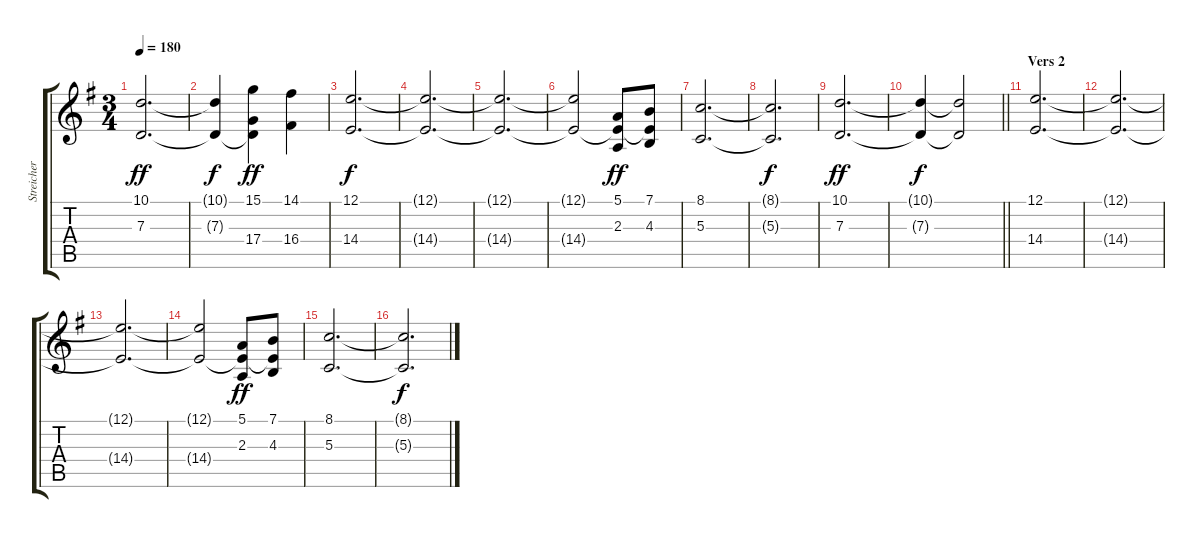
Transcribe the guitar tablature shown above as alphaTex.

\track ("Streicher" "Streicher") {instrument stringensemble1 bank 48}
\staff {score tabs}
\tuning (E4 B3 G3 D3 A2 E2) {hide}
\ts (3 4)
\tempo 180
\clef g2
\ks eminor
(10.1 7.3).2{d dy ff} |
(10.1{t} 7.3{t}).4{dy f} (15.1 7.3{t} 17.4).4{dy ff} (14.1 16.4).4 |
(12.1 14.4).2{d dy f} |
(12.1{t} 14.4{t}).2{d} |
(12.1{t} 14.4{t}).2{d} |
(12.1{t} 14.4{t}).2 (5.1 2.3 14.4{t}).8{dy ff} (7.1 4.3 14.4{t}).8 |
(8.1 5.3).2{d} |
(8.1{t} 5.3{t}).2{d dy f} |
(10.1 7.3).2{d dy ff} |
\barLineRight lightlight
(10.1{t} 7.3{t}).4{dy f} (10.1{t} 7.3{t}).2 |
\section ("" "Vers 2")
(12.1 14.4).2{d} |
(12.1{t} 14.4{t}).2{d} |
(12.1{t} 14.4{t}).2{d} |
(12.1{t} 14.4{t}).2 (5.1 2.3 14.4{t}).8{dy ff} (7.1 4.3 14.4{t}).8 |
(8.1 5.3).2{d} |
(8.1{t} 5.3{t}).2{d dy f}
